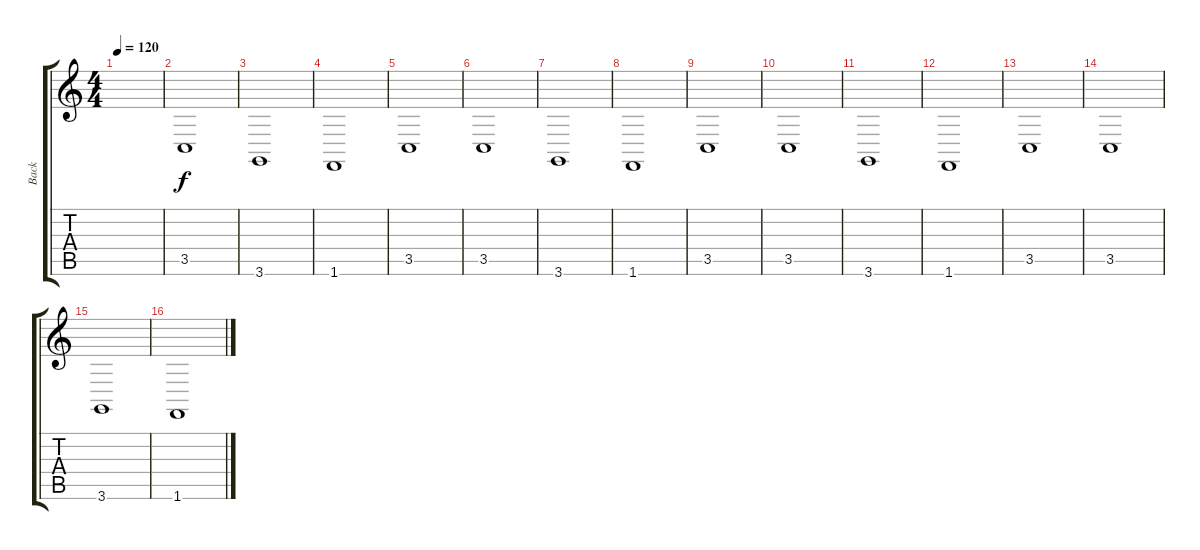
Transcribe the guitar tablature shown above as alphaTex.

\track ("Back" "Back") {instrument stringensemble1}
\staff {score tabs}
\tuning (E4 B3 G3 D3 A2 E2) {hide}
\ts (4 4)
\tempo 120
\clef g2
\ks c
|
3.5.1 |
3.6.1 |
1.6.1 |
3.5.1 |
3.5.1 |
3.6.1 |
1.6.1 |
3.5.1 |
3.5.1 |
3.6.1 |
1.6.1 |
3.5.1 |
3.5.1 |
3.6.1 |
1.6.1
